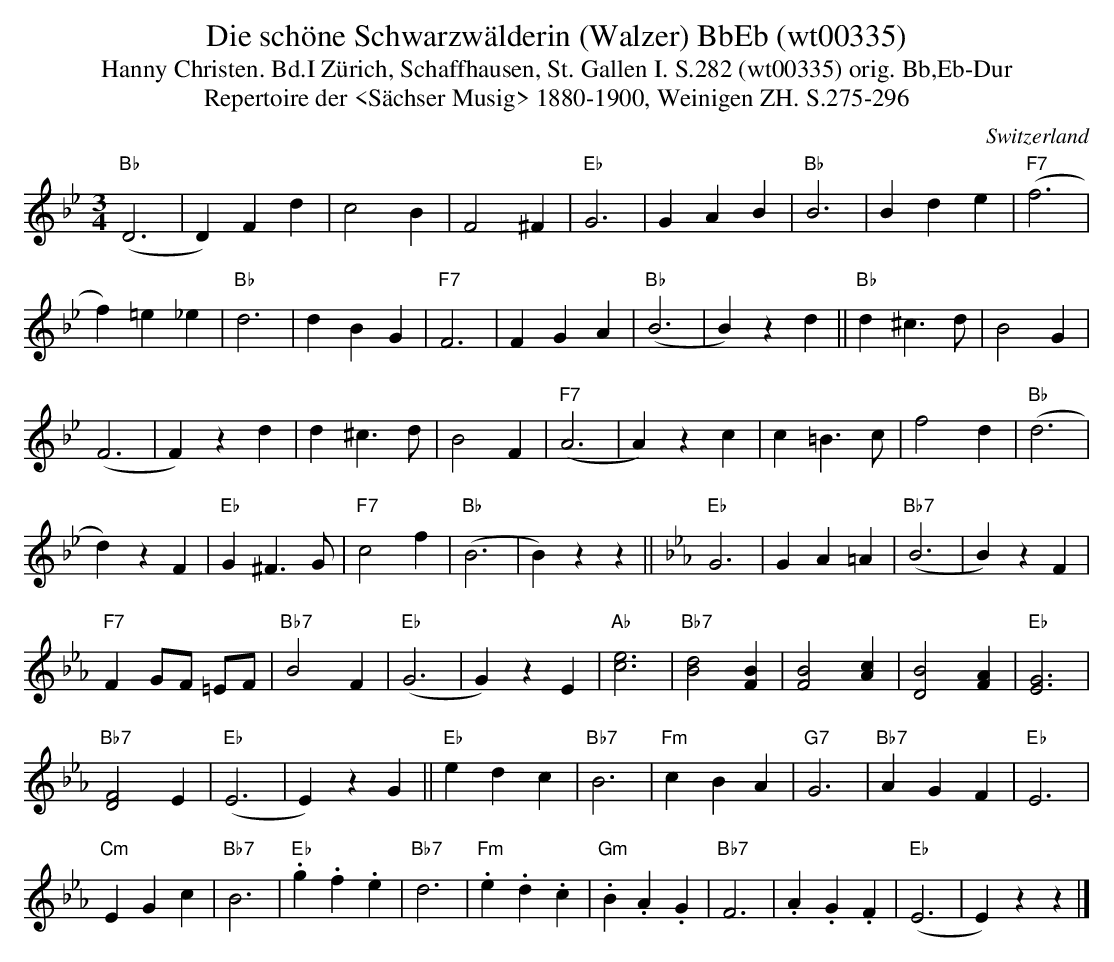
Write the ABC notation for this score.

X:1
T: Die sch\"one Schwarzw\"alderin (Walzer) BbEb (wt00335)
T:Hanny Christen. Bd.I Zürich, Schaffhausen, St. Gallen I. S.282 (wt00335) orig. Bb,Eb-Dur
T: Repertoire der <S\"achser Musig> 1880-1900, Weinigen ZH. S.275-296
M:3/4
L:1/4
O:Switzerland
K:Bb major
"Bb"(D3 | D)Fd | c2B | F2^F | "Eb"G3 | GAB | "Bb"B3 | Bde | "F7"(f3 |
f)=e_e | "Bb"d3 | dBG | "F7"F3 | FGA | "Bb"(B3 | B)zd || "Bb"d^c>d | B2G |
(F3 | F)zd | d^c>d | B2F | "F7"(A3 | A)zc | c=B>c | f2d |  "Bb"(d3 |
d)zF | "Eb"G^F>G | "F7"c2f | "Bb"(B3 | B)zz || [K:Eb] "Eb"G3 | GA=A | "Bb7"(B3 | B)zF |
"F7"FG/F/ =E/F/ | "Bb7"B2F | "Eb"(G3 | G)zE | "Ab"[ce]3 | "Bb7"[dB]2 [FB] | [FB]2 [Ac] | [DB]2 [AF] | "Eb"[EG]3 |
"Bb7"[DF]2 E | "Eb"(E3 | E)zG || "Eb"edc | "Bb7"B3 | "Fm"cBA | "G7"G3 | "Bb7"AGF | "Eb"E3 |
"Cm"EGc | "Bb7"B3 | "Eb".g.f.e | "Bb7"d3 | "Fm".e.d.c | "Gm".B.A.G | "Bb7"F3 | .A.G.F | "Eb"(E3 | E)zz |]
